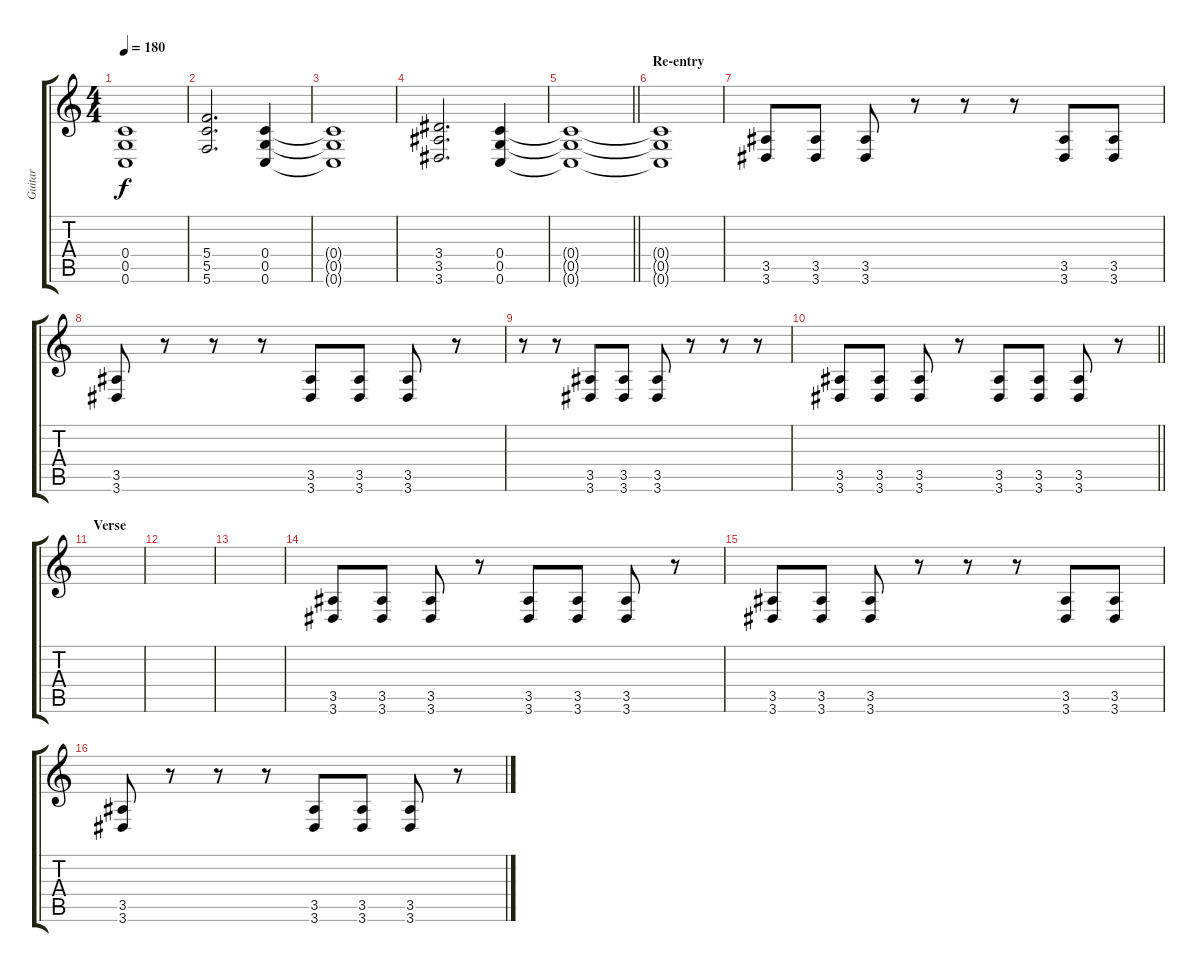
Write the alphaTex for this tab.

\track ("Guitar" "Guitar") {instrument distortionguitar}
\staff {score tabs}
\tuning (D4 A3 F3 C3 G2 C2) {hide}
\ts (4 4)
\tempo 180
\clef g2
\ks c
(0.4{t} 0.5{t} 0.6{t}).1{dy f} |
(5.4 5.5 5.6).2{d} (0.4 0.5 0.6).4 |
(0.4{t} 0.5{t} 0.6{t}).1 |
(3.4 3.5 3.6).2{d} (0.4 0.5 0.6).4 |
\barLineRight lightlight
(0.4{t} 0.5{t} 0.6{t}).1 |
\section ("" "Re-entry")
(0.4{t} 0.5{t} 0.6{t}).1 |
(3.5 3.6).8 (3.5 3.6).8 (3.5 3.6).8 r.8 r.8 r.8 (3.5 3.6).8 (3.5 3.6).8 |
(3.5 3.6).8 r.8 r.8 r.8 (3.5 3.6).8 (3.5 3.6).8 (3.5 3.6).8 r.8 |
r.8 r.8 (3.5 3.6).8 (3.5 3.6).8 (3.5 3.6).8 r.8 r.8 r.8 |
\barLineRight lightlight
(3.5 3.6).8 (3.5 3.6).8 (3.5 3.6).8 r.8 (3.5 3.6).8 (3.5 3.6).8 (3.5 3.6).8 r.8 |
\section ("" "Verse")
|
|
|
(3.5 3.6).8 (3.5 3.6).8 (3.5 3.6).8 r.8 (3.5 3.6).8 (3.5 3.6).8 (3.5 3.6).8 r.8 |
(3.5 3.6).8 (3.5 3.6).8 (3.5 3.6).8 r.8 r.8 r.8 (3.5 3.6).8 (3.5 3.6).8 |
(3.5 3.6).8 r.8 r.8 r.8 (3.5 3.6).8 (3.5 3.6).8 (3.5 3.6).8 r.8
